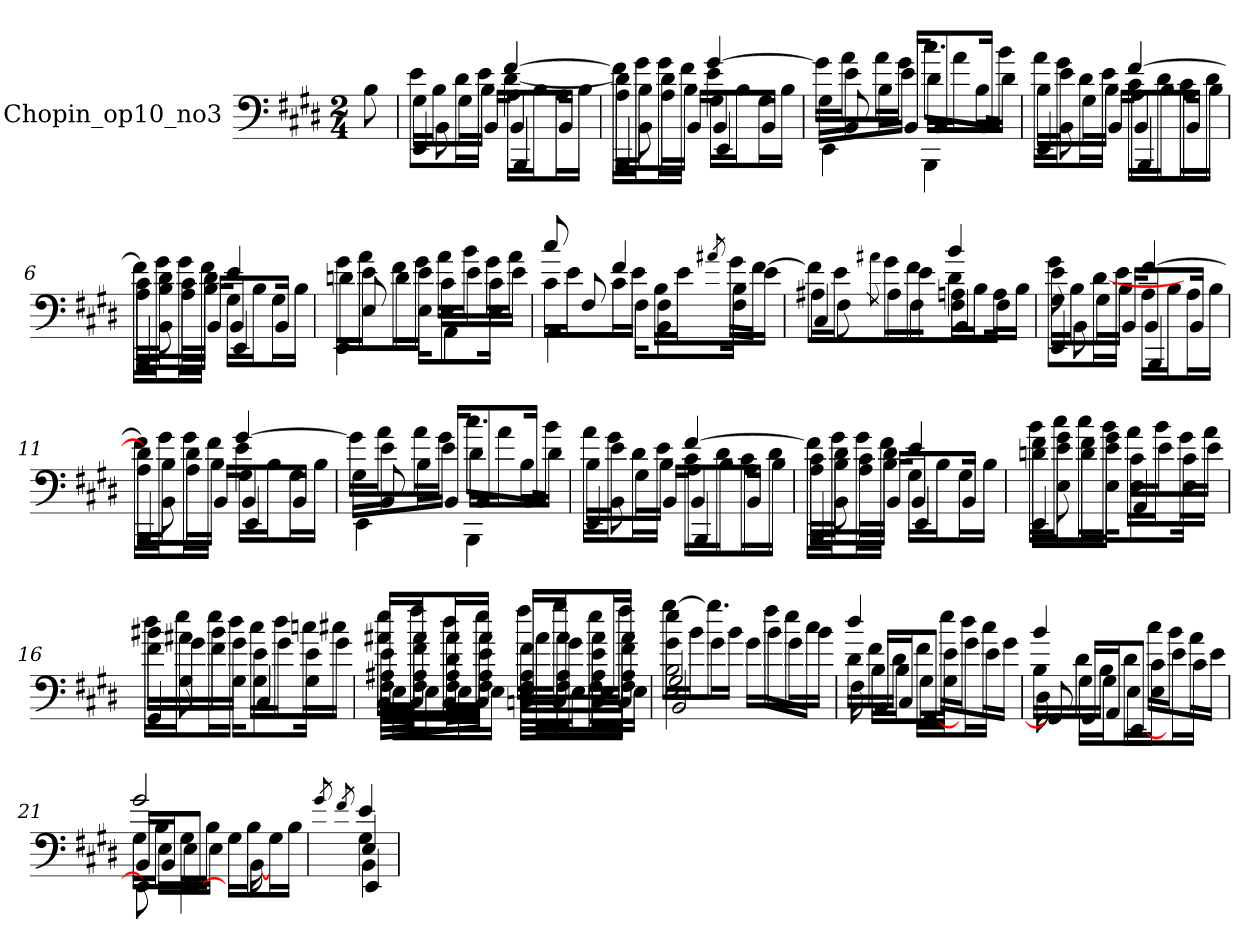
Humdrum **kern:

**kern
*part1
*staff1
*I"Chopin_op10_no3
*clefF4
*k[f#c#g#d#]
*E:
*M2/4
=1
8B
=2
*^
*	*^
*	*	*^
*	*	*	*^
8e\L	4ryy	16G#\LL	16ryy	4EE
.	.	16B\J	8BB	.
16d#\L	.	16G#\L	.	.
16e\JJ	.	16B\JJ	16BB/KL	.
[4f#	[4d#	16A\LL	8BB/	4BBB
.	.	16B\J	.	.
.	.	16A\L	16BB/Jk	.
.	.	16B\JJ	16ryy	.
=3	=3	=3	=3	=3
16f#\LL]	8d#\L]	16A\LL	16ryy	4BBB
16g#\J	.	16B\J	8BB	.
16g#\L	8d#\J	16A\L	.	.
16f#\JJ	.	16B\JJ	16BB/KL	.
[4g#	4e	16G#\LL	8BB/	4EE
.	.	16B\J	.	.
.	.	16G#\L	16BB/Jk	.
.	.	16B\JJ	16ryy	.
*	*	*	*v	*v
=4	=4	=4	=4
16g#\LL]	16G#\LL	16ryy	4EE
16a\J	16e\J	8BB	.
16a\L	16B\L	.	.
16g#\JJ	16e\JJ	16BB/KL	.
8.cc#\L	16d#\LL	8BB/	4BBB
.	16a\J	.	.
.	16B\L	16BB/Jk	.
16b\Jk	16d#\JJ	16ryy	.
=5	=5	=5	=5
*	*	*	*^
16a\LL	4ryy	16B\LL	16ryy	4EE
16g#\J	.	16e\J	8BB	.
16d#\L	.	16G#\L	.	.
16e\JJ	.	16B\JJ	16BB/KL	.
[4f#	16c#\LL	16A\LL	8BB/	4BBB
.	16d#\J	16B\J	.	.
.	16c#\L	16A\L	16BB/Jk	.
.	16d#\JJ	16B\JJ	16ryy	.
=6	=6	=6	=6	=6
16f#\LL]	16c#\LL	16A\LL	16ryy	4BBB
16g#\J	16d#\J	16B\J	8BB	.
16g#\L	16c#\L	16A\L	.	.
16f#\JJ	16d#\JJ	16B\JJ	16BB/KL	.
4e	4ryy	16G#\LL	8BB/	4EE
.	.	16B\J	.	.
.	.	16G#\L	16BB/Jk	.
.	.	16B\JJ	16ryy	.
*	*	*	*v	*v
=7	=7	=7	=7
16g#\LL	16d\LL	16ryy	4EE
16a\J	16e\J	8E	.
16f#\L	16d\L	.	.
16g#\JJ	16e\JJ	16E\KL	.
16a\LL	16c#\LL	8E\	4AA
16b\J	16e\J	.	.
16g#\L	16c#\L	16E\Jk	.
16a\JJ	16e\JJ	16ryy	.
=8	=8	=8	=8
8cc#	16c#\LL	16ryy	4AA
.	16e\J	8F#	.
4f#	16c#\L	.	.
.	16e\JJ	16F#\KL	.
.	16B\LL	8F#\	4BB
.	16e\J	.	.
8qa#	.	.	.
16g#\LL	16B\L	16F#\Jk	.
[16f#\JJ	16e\JJ	16ryy	.
=9	=9	=9	=9
*	*	*	*^
8f#\L]	4ryy	16A#\LL	16ryy	4C#
.	.	16e\J	8F#	.
8qa#\	.	.	.	.
16g#\L	.	16A#\L	.	.
16f#\JJ	.	16e\JJ	16F#\KL	.
4b	4d#	16A\LL	8F#\	4BB
.	.	16B\J	.	.
.	.	16A\L	16F#\Jk	.
.	.	16B\JJ	16ryy	.
=10	=10	=10	=10	=10
8g#\L	8e	16G#\LL	16ryy	4EE
.	.	16B\J	8BB	.
16d#\L	[4d#	16G#\L	.	.
16e\JJ	.	16B\JJ	16BB/KL	.
[4f#	.	16A\LL	8BB/	4BBB
.	.	16B\J	.	.
.	8ryy	16A\L	16BB/Jk	.
.	.	16B\JJ	16ryy	.
=11	=11	=11	=11	=11
16f#\LL]	8d#\L]	16A\LL	16ryy	4BBB
16g#\J	.	16B\J	8BB	.
16g#\L	8d#\J	16A\L	.	.
16f#\JJ	.	16B\JJ	16BB/KL	.
[4g#	4e	16G#\LL	8BB/	4EE
.	.	16B\J	.	.
.	.	16G#\L	16BB/Jk	.
.	.	16B\JJ	16ryy	.
*	*	*	*v	*v
=12	=12	=12	=12
16g#\LL]	16G#\LL	16ryy	4EE
16a\J	16e\J	8BB	.
16a\L	16B\L	.	.
16g#\JJ	16e\JJ	16BB/KL	.
8.cc#\L	16d#\LL	8BB/	4BBB
.	16a\J	.	.
.	16B\L	16BB/Jk	.
16b\Jk	16d#\JJ	16ryy	.
=13	=13	=13	=13
*	*	*	*^
16a\LL	4ryy	16B\LL	16ryy	4EE
16g#\J	.	16e\J	8BB	.
16d#\L	.	16G#\L	.	.
16e\JJ	.	16B\JJ	16BB/KL	.
[4f#	16c#\LL	16A\LL	8BB/	4BBB
.	16d#\J	16B\J	.	.
.	16c#\L	16A\L	16BB/Jk	.
.	16d#\JJ	16B\JJ	16ryy	.
=14	=14	=14	=14	=14
16f#\LL]	16c#\LL	16A\LL	16ryy	4BBB
16g#\J	16d#\J	16B\J	8BB	.
16g#\L	16c#\L	16A\L	.	.
16f#\JJ	16d#\JJ	16B\JJ	16BB/KL	.
4e	4ryy	16G#\LL	8BB/	4EE
.	.	16B\J	.	.
.	.	16G#\L	16BB/Jk	.
.	.	16B\JJ	16ryy	.
=15	=15	=15	=15	=15
16b\LL	16f#\LL	16d\LL	16ryy	4EE
16cc#\J	16g#\J	16e\J	8E	.
16cc#\L	16f#\L	16d\L	.	.
16b\JJ	16g#\JJ	16e\JJ	16E\KL	.
16a\LL	4ryy	16c#\LL	8E\	4AA
16b\J	.	16e\J	.	.
16g#\L	.	16c#\L	16E\Jk	.
16a\JJ	.	16e\JJ	16ryy	.
=16	=16	=16	=16	=16
16dd#\LL	16b#\LL	16f#\LL	16ryy	4GG#
16ee\J	16a#\	16g#\J	8G#	.
16ee\L	16b#\JJ	16f#\L	.	.
16dd#\JJ	4ryy	16g#\JJ	16G#\KL	.
16cc#\LL	.	16e\LL	8G#\	4C#
16dd#\J	.	16g#\J	.	.
16cc\L	.	16e\L	16G#\Jk	.
16cc#\JJ	16ryy	16g#\JJ	16ryy	.
=17	=17	=17	=17	=17
*	*	*	*^	*^
*	*	*	*	*	*	*
16ee\LL	16e\LL	16a#\LL	16A#\LL	16F#\LL	16E\LL	16C#/LL
16ff#\J	16a#\J	16f#\J	16A#\J	16F#\J	16E\J	16C#/J
16dd#\L	16a#\L	16d#\L	16A#\L	16F#\L	16E\L	16C#/L
16ee\JJ	16a#\JJ	16e\JJ	16A#\JJ	16F#\JJ	16E\JJ	16C#/JJ
16ff#\LL	16f#\LL	16a#\LL	16A#\LL	16F#\LL	16E\LL	16C/LL
16gg#\J	16a#\J	16g#\J	16A#\J	16F#\J	16E\J	16C/J
16ee\L	16a#\L	16e\L	16A#\L	16C\L	16F#\L	16E/L
16ff#\JJ	16a#\JJ	16f#\JJ	16A#\JJ	16F#\JJ	16E\JJ	16C/JJ
=18	=18	=18	=18	=18	=18	=18
[8gg#\L	4ee	16g#\LL	2B	2G#	2E	2BB
.	.	16b\J	.	.	.	.
8.gg#\J]	.	16g#\L	.	.	.	.
.	.	16b\JJ	.	.	.	.
.	4ryy	16g#\LL	.	.	.	.
16ff#\LL	.	16b\J	.	.	.	.
16ee\	.	16g#\L	.	.	.	.
16cc#\JJ	.	16b\JJ	.	.	.	.
*	*	*	*v	*v	*v	*v
=19	=19	=19	=19
4dd#	16d#\LL	16ryy	16F#
.	16f#\	16B\LL	16BB/LL
.	16d#\JJ	16B\J	16C#/J
.	16f#\LL	16G#\L	[8GG#/J
16ee\LL	16e\J	16G#\JJ	.
16dd#\J	16g#\L	8.ryy	8.ryy
16cc#\L	16e\JJ	.	.
16g#\JJ	16ryy	.	.
=20	=20	=20	=20
*	*	*	*^
4b	16B\LL	16ryy	16D#	8GG#]
.	16d#\	16G#\LL	16GG#/LL	.
.	16B\JJ	16G#\J	16AA/J	4.ryy
.	16d#\LL	16E\L	[8EE/J	.
16cc#\LL	16c#\J	16E\JJ	.	.
16b\J	16e\L	8.ryy	8.ryy	.
16a\L	16c#\JJ	.	.	.
16e\JJ	16ryy	.	.	.
=21	=21	=21	=21	=21
*	*	*	*	*^
2g#	16G#\LL	16ryy	16ryy	16BB/LL	8EE]
.	16B\J	16E\LL	16ryy@	16BB/J	.
.	16G#\L	16E\	16ryy@	[8EE/J	4EE
.	16B\JJ	16E\JJ	16ryy@	.	.
.	16G#\LL	4ryy	16ryy@	4ryy	.
.	16B\J	.	[16BB	.	.
.	16G#\L	.	8ryy	.	8ryy
.	16B\JJ	.	.	.	.
*v	*v	*v	*v	*v	*v
=22
8qg#
8qf#
*^
*	*^
*	*	*^
*	*	*	*^
4e	4G#	4E	4BB]	4EE]
*v	*v	*v	*v	*v
=
*-
